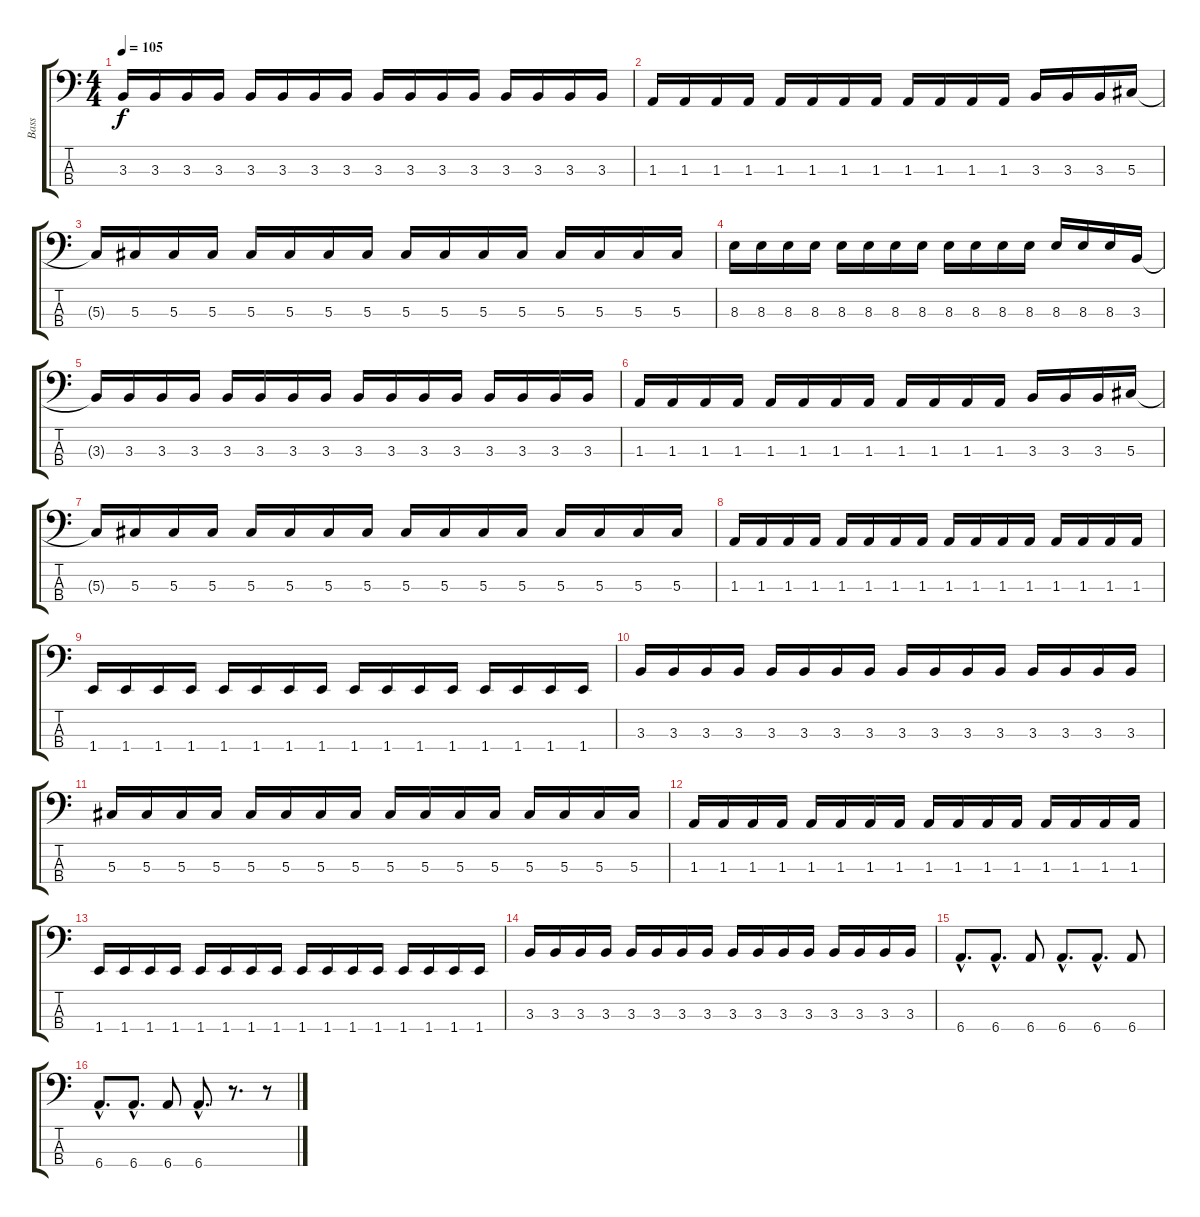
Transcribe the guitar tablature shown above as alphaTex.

\track ("Bass" "Bass") {instrument electricbassfinger}
\staff {score tabs}
\tuning (Gb2 Db2 Ab1 Eb1) {hide}
\ts (4 4)
\tempo 105
\clef f4
\ks c
3.3{t}.16{dy f} 3.3.16 3.3.16 3.3.16 3.3.16 3.3.16 3.3.16 3.3.16 3.3.16 3.3.16 3.3.16 3.3.16 3.3.16 3.3.16 3.3.16 3.3.16 |
1.3.16 1.3.16 1.3.16 1.3.16 1.3.16 1.3.16 1.3.16 1.3.16 1.3.16 1.3.16 1.3.16 1.3.16 3.3.16 3.3.16 3.3.16 5.3.16 |
5.3{t}.16 5.3.16 5.3.16 5.3.16 5.3.16 5.3.16 5.3.16 5.3.16 5.3.16 5.3.16 5.3.16 5.3.16 5.3.16 5.3.16 5.3.16 5.3.16 |
8.3.16 8.3.16 8.3.16 8.3.16 8.3.16 8.3.16 8.3.16 8.3.16 8.3.16 8.3.16 8.3.16 8.3.16 8.3.16 8.3.16 8.3.16 3.3.16 |
3.3{t}.16 3.3.16 3.3.16 3.3.16 3.3.16 3.3.16 3.3.16 3.3.16 3.3.16 3.3.16 3.3.16 3.3.16 3.3.16 3.3.16 3.3.16 3.3.16 |
1.3.16 1.3.16 1.3.16 1.3.16 1.3.16 1.3.16 1.3.16 1.3.16 1.3.16 1.3.16 1.3.16 1.3.16 3.3.16 3.3.16 3.3.16 5.3.16 |
5.3{t}.16 5.3.16 5.3.16 5.3.16 5.3.16 5.3.16 5.3.16 5.3.16 5.3.16 5.3.16 5.3.16 5.3.16 5.3.16 5.3.16 5.3.16 5.3.16 |
1.3.16 1.3.16 1.3.16 1.3.16 1.3.16 1.3.16 1.3.16 1.3.16 1.3.16 1.3.16 1.3.16 1.3.16 1.3.16 1.3.16 1.3.16 1.3.16 |
1.4.16 1.4.16 1.4.16 1.4.16 1.4.16 1.4.16 1.4.16 1.4.16 1.4.16 1.4.16 1.4.16 1.4.16 1.4.16 1.4.16 1.4.16 1.4.16 |
3.3.16 3.3.16 3.3.16 3.3.16 3.3.16 3.3.16 3.3.16 3.3.16 3.3.16 3.3.16 3.3.16 3.3.16 3.3.16 3.3.16 3.3.16 3.3.16 |
5.3.16 5.3.16 5.3.16 5.3.16 5.3.16 5.3.16 5.3.16 5.3.16 5.3.16 5.3.16 5.3.16 5.3.16 5.3.16 5.3.16 5.3.16 5.3.16 |
1.3.16 1.3.16 1.3.16 1.3.16 1.3.16 1.3.16 1.3.16 1.3.16 1.3.16 1.3.16 1.3.16 1.3.16 1.3.16 1.3.16 1.3.16 1.3.16 |
1.4.16 1.4.16 1.4.16 1.4.16 1.4.16 1.4.16 1.4.16 1.4.16 1.4.16 1.4.16 1.4.16 1.4.16 1.4.16 1.4.16 1.4.16 1.4.16 |
3.3.16 3.3.16 3.3.16 3.3.16 3.3.16 3.3.16 3.3.16 3.3.16 3.3.16 3.3.16 3.3.16 3.3.16 3.3.16 3.3.16 3.3.16 3.3.16 |
6.4{hac}.8{d} 6.4{hac}.8{d} 6.4.8 6.4{hac}.8{d} 6.4{hac}.8{d} 6.4.8 |
6.4{hac}.8{d} 6.4{hac}.8{d} 6.4.8 6.4{hac}.8{d} r.8{d} r.8
